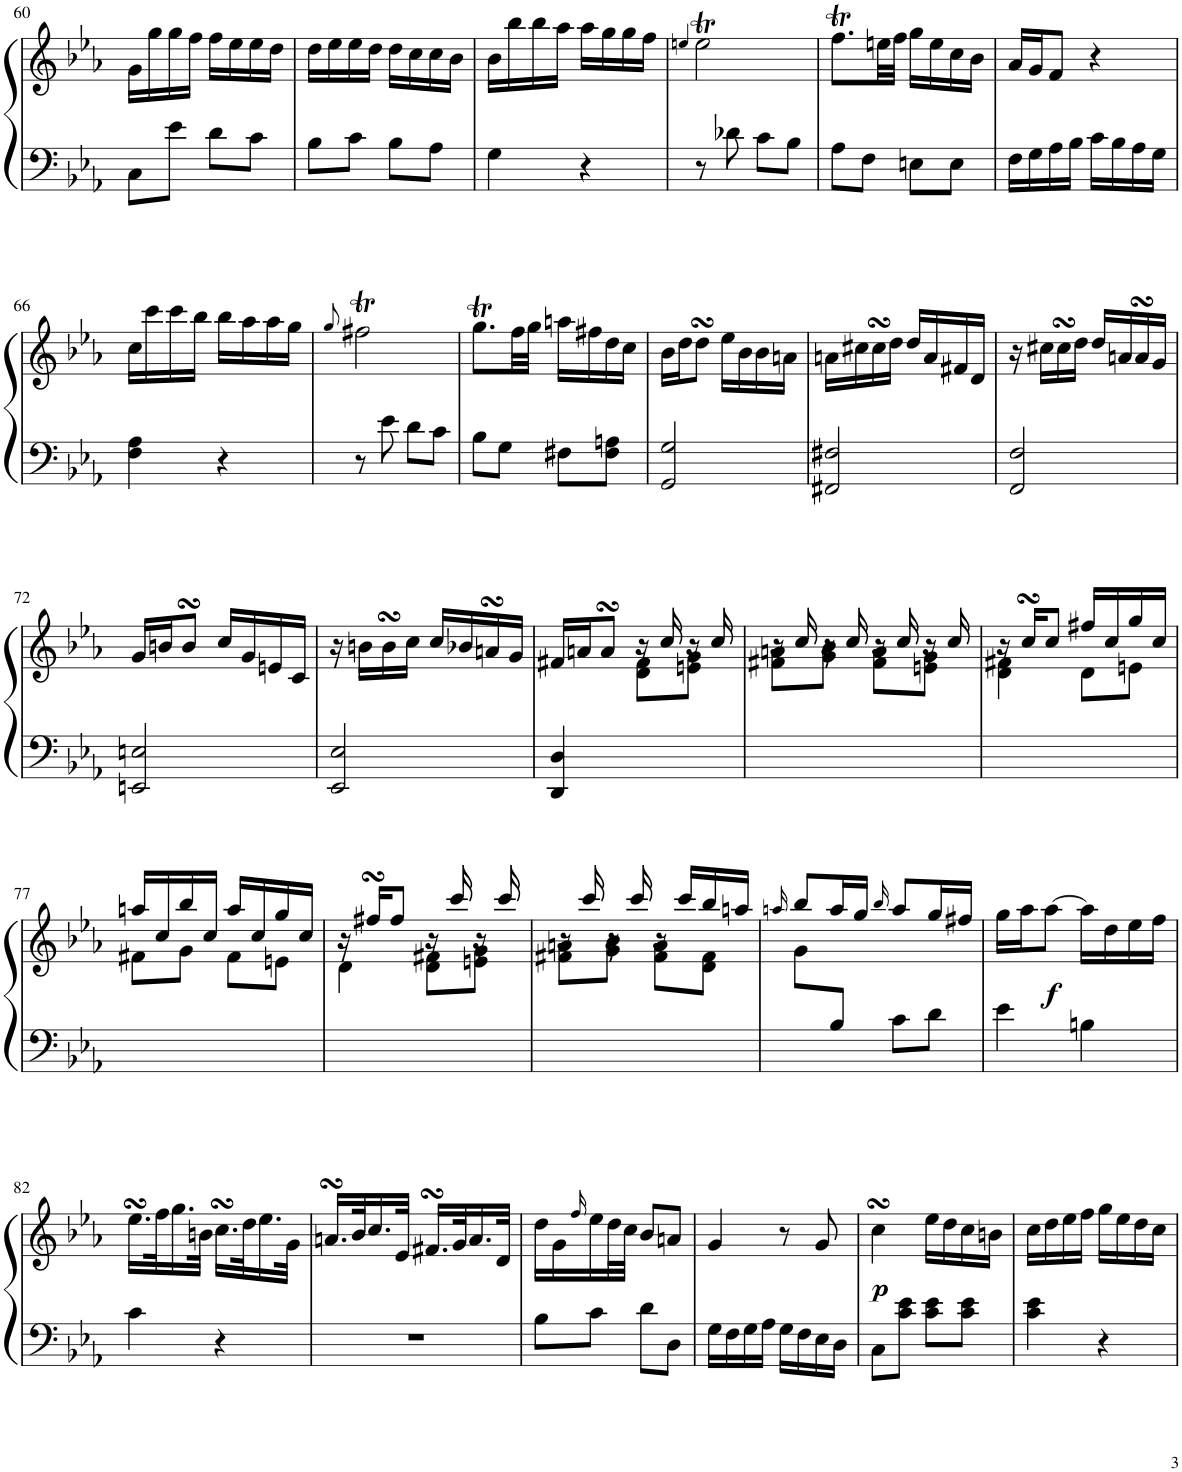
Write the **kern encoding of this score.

**kern	**kern	**dynam
*part1	*part1	*part1
*staff2	*staff1	*staff1/2
*I"Piano	*	*
*I'Pno.	*	*
!!LO:PB:g=z
*clefF4	*clefG2	*
*k[b-e-a-]	*k[b-e-a-]	*
*M2/4	*M2/4	*
=60	=60	=60
8C\L	16g\LL	.
.	16gg\	.
8e-\J	16gg\	.
.	16ff\JJ	.
8d\L	16ff\LL	.
.	16ee-\	.
8c\J	16ee-\	.
.	16dd\JJ	.
=61	=61	=61
8B-\L	16dd\LL	.
.	16ee-\	.
8c\J	16ee-\	.
.	16dd\JJ	.
8B-\L	16dd\LL	.
.	16cc\	.
8A-\J	16cc\	.
.	16b-\JJ	.
=62	=62	=62
4G\	16b-\LL	.
.	16bb-\	.
.	16bb-\	.
.	16aa-\JJ	.
4r	16aa-\LL	.
.	16gg\	.
.	16gg\	.
.	16ff\JJ	.
=63	=63	=63
.	4qeen/	.
8r	2eet\	.
8d-X\	.	.
8c\L	.	.
8B-\J	.	.
=64	=64	=64
8A-\L	8.ffT\L	.
8F\J	.	.
.	32een\LL	.
.	32ff\JJJ	.
8En\L	16gg\LL	.
.	16ee\	.
8E\J	16cc\	.
.	16b-\JJ	.
=65	=65	=65
16F\LL	16a-/LL	.
16G\	16g/J	.
16A-\	8f/J	.
16B-\JJ	.	.
16c\LL	4r	.
16B-\	.	.
16A-\	.	.
16G\JJ	.	.
!!LO:LB:g=z
=66	=66	=66
4F\ 4A-\	16cc\LL	.
.	16ccc\	.
.	16ccc\	.
.	16bb-\JJ	.
4r	16bb-\LL	.
.	16aa-\	.
.	16aa-\	.
.	16gg\JJ	.
=67	=67	=67
.	8qgg/	.
8r	2ff#Xt\	.
8e-\	.	.
8d\L	.	.
8c\J	.	.
=68	=68	=68
8B-\L	8.ggt\L	.
8G\J	.	.
.	32ff\LL	.
.	32gg\JJJ	.
8F#X\L	16aan\LL	.
.	16ff#X\	.
8F#\ 8An\J	16dd\	.
.	16cc\JJ	.
=69	=69	=69
2GG/ 2G/	16b-\LL	.
.	16dd\J	.
.	8ddsSsS\J	.
.	16ee-\LL	.
.	16b-\	.
.	16b-\	.
.	16an\JJ	.
=70	=70	=70
2FF#X/ 2F#X/	16an\LL	.
.	16cc#X\	.
.	16cc#sSsS\	.
.	16dd\JJ	.
.	16dd/LL	.
.	16a/	.
.	16f#X/	.
.	16d/JJ	.
=71	=71	=71
2FF/ 2F/	16r	.
.	16cc#X\LL	.
.	16cc#sSsS\	.
.	16dd\JJ	.
.	16dd/LL	.
.	16an/	.
.	16asSsS/	.
.	16g/JJ	.
!!LO:LB:g=z
=72	=72	=72
2EEn/ 2En/	16g/LL	.
.	16bn/J	.
.	8bsSsS/J	.
.	16cc/LL	.
.	16g/	.
.	16en/	.
.	16c/JJ	.
=73	=73	=73
2EE-/ 2E-/	16r	.
.	16bn\LL	.
.	16bsSsS\	.
.	16cc\JJ	.
.	16cc/LL	.
.	16b-X/	.
.	16ansSsS/	.
.	16g/JJ	.
=74	=74	=74
*	*^	*
4DD/ 4D/	16f#X/LL	4ryy	.
.	16an/J	.	.
.	8asSsS/J	.	.
4ryy	16r	8d\ 8f#\L	.
.	16cc/	.	.
.	16r	8en\ 8g\J	.
.	16cc/	.	.
=75	=75	=75	=75
2ryy	16r	8f#X\ 8an\L	.
.	16cc/	.	.
.	16r	8g\ 8b-\J	.
.	16cc/	.	.
.	16r	8f#\ 8a\L	.
.	16cc/	.	.
.	16r	8en\ 8g\J	.
.	16cc/	.	.
=76	=76	=76	=76
2ryy	16r	4d\ 4f#X\	.
.	16ccsSSS/KL	.	.
.	8cc/J	.	.
.	16ff#X/LL	8d\L	.
.	16cc/	.	.
.	16gg/	8en\J	.
.	16cc/JJ	.	.
!!LO:LB:g=z	!!
=77	=77	=77	=77
2ryy	16aan/LL	8f#X\L	.
.	16cc/	.	.
.	16bb-/	8g\J	.
.	16cc/JJ	.	.
.	16aa/LL	8f#\L	.
.	16cc/	.	.
.	16gg/	8en\J	.
.	16cc/JJ	.	.
=78	=78	=78	=78
2ryy	16r	4d\	.
.	16ff#XsSsS/KL	.	.
.	8ff#/J	.	.
.	16r	8d\ 8f#X\L	.
.	16ccc/	.	.
.	16r	8en\ 8g\J	.
.	16ccc/	.	.
=79	=79	=79	=79
2ryy	16r	8f#X\ 8an\L	.
.	16ccc/	.	.
.	16r	8g\ 8b-\J	.
.	16ccc/	.	.
.	16r	8f#\ 8a\L	.
.	16ccc/LL	.	.
.	16bb-/	8d\ 8f#\J	.
.	16aan/JJ	.	.
=80	=80	=80	=80
.	16qaan/	.	.
8ryy	8bb-/L	8g\L	.
8B-/J	16aa/L	4.ryy	.
.	16gg/JJ	.	.
.	16qbb-/	.	.
8c\L	8aa/L	.	.
8d\J	16gg/L	.	.
.	16ff#X/JJ	.	.
*	*v	*v	*
=81	=81	=81
4e-\	16gg\LL	.
.	16aa-\J	.
!	!	!LO:DY:b
.	[8aa-\J	f
4Bn\	16aa-\LL]	.
.	16dd\	.
.	16ee-\	.
.	16ff\JJ	.
!!LO:LB:g=z
=82	=82	=82
4c\	16.ee-sSSs\LL	.
.	32ff\K	.
.	16.gg\	.
.	32bn\JJk	.
4r	16.ccsSSS\LL	.
.	32dd\K	.
.	16.ee-\	.
.	32g\JJk	.
=83	=83	=83
2r	16.ansSsS/LL	.
.	32b-/K	.
.	16.cc/	.
.	32e-/JJk	.
.	16.f#XsSsS/LL	.
.	32g/K	.
.	16.a/	.
.	32d/JJk	.
=84	=84	=84
8B-\L	16dd\LL	.
.	16g\	.
.	16qff/	.
8c\J	16ee-\	.
.	32dd\L	.
.	32cc\JJJ	.
8d\L	8b-/L	.
8D\J	8an/J	.
=85	=85	=85
16G\LL	4g/	.
16F\	.	.
16G\	.	.
16A-\JJ	.	.
16G\LL	8r	.
16F\	.	.
16E-\	8g/	.
16D\JJ	.	.
=86	=86	=86
!	!	!LO:DY:b
8C\L	4ccsSSS\	p
8c\ 8e-\J	.	.
8c\ 8e-\L	16ee-\LL	.
.	16dd\	.
8c\ 8e-\J	16cc\	.
.	16bn\JJ	.
=87	=87	=87
4c\ 4e-\	16cc\LL	.
.	16dd\	.
.	16ee-\	.
.	16ff\JJ	.
4r	16gg\LL	.
.	16ee-\	.
.	16dd\	.
.	16cc\JJ	.
=	=	=
*-	*-	*-
